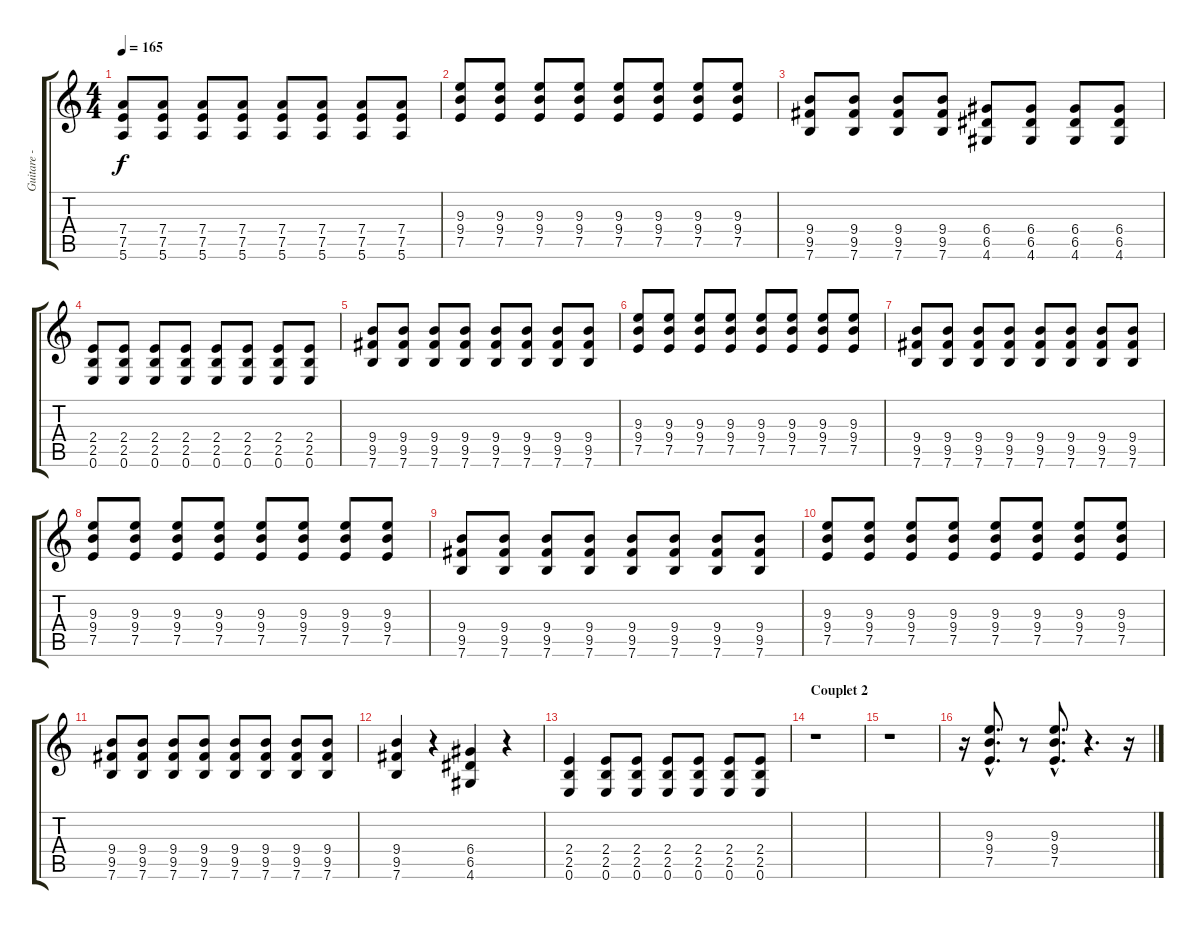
\track ("Guitare - Yann" "Guitare - ") {instrument distortionguitar}
\staff {score tabs}
\tuning (E4 B3 G3 D3 A2 E2) {hide}
\ts (4 4)
\tempo 165
\clef g2
\ks c
(7.4 7.5 5.6).8{dy f} (7.4 7.5 5.6).8 (7.4 7.5 5.6).8 (7.4 7.5 5.6).8 (7.4 7.5 5.6).8 (7.4 7.5 5.6).8 (7.4 7.5 5.6).8 (7.4 7.5 5.6).8 |
(9.3 9.4 7.5).8 (9.3 9.4 7.5).8 (9.3 9.4 7.5).8 (9.3 9.4 7.5).8 (9.3 9.4 7.5).8 (9.3 9.4 7.5).8 (9.3 9.4 7.5).8 (9.3 9.4 7.5).8 |
(9.4 9.5 7.6).8 (9.4 9.5 7.6).8 (9.4 9.5 7.6).8 (9.4 9.5 7.6).8 (6.4 6.5 4.6).8 (6.4 6.5 4.6).8 (6.4 6.5 4.6).8 (6.4 6.5 4.6).8 |
(2.4 2.5 0.6).8 (2.4 2.5 0.6).8 (2.4 2.5 0.6).8 (2.4 2.5 0.6).8 (2.4 2.5 0.6).8 (2.4 2.5 0.6).8 (2.4 2.5 0.6).8 (2.4 2.5 0.6).8 |
(9.4 9.5 7.6).8 (9.4 9.5 7.6).8 (9.4 9.5 7.6).8 (9.4 9.5 7.6).8 (9.4 9.5 7.6).8 (9.4 9.5 7.6).8 (9.4 9.5 7.6).8 (9.4 9.5 7.6).8 |
(9.3 9.4 7.5).8 (9.3 9.4 7.5).8 (9.3 9.4 7.5).8 (9.3 9.4 7.5).8 (9.3 9.4 7.5).8 (9.3 9.4 7.5).8 (9.3 9.4 7.5).8 (9.3 9.4 7.5).8 |
(9.4 9.5 7.6).8 (9.4 9.5 7.6).8 (9.4 9.5 7.6).8 (9.4 9.5 7.6).8 (9.4 9.5 7.6).8 (9.4 9.5 7.6).8 (9.4 9.5 7.6).8 (9.4 9.5 7.6).8 |
(9.3 9.4 7.5).8 (9.3 9.4 7.5).8 (9.3 9.4 7.5).8 (9.3 9.4 7.5).8 (9.3 9.4 7.5).8 (9.3 9.4 7.5).8 (9.3 9.4 7.5).8 (9.3 9.4 7.5).8 |
(9.4 9.5 7.6).8 (9.4 9.5 7.6).8 (9.4 9.5 7.6).8 (9.4 9.5 7.6).8 (9.4 9.5 7.6).8 (9.4 9.5 7.6).8 (9.4 9.5 7.6).8 (9.4 9.5 7.6).8 |
(9.3 9.4 7.5).8 (9.3 9.4 7.5).8 (9.3 9.4 7.5).8 (9.3 9.4 7.5).8 (9.3 9.4 7.5).8 (9.3 9.4 7.5).8 (9.3 9.4 7.5).8 (9.3 9.4 7.5).8 |
(9.4 9.5 7.6).8 (9.4 9.5 7.6).8 (9.4 9.5 7.6).8 (9.4 9.5 7.6).8 (9.4 9.5 7.6).8 (9.4 9.5 7.6).8 (9.4 9.5 7.6).8 (9.4 9.5 7.6).8 |
(9.4 9.5 7.6).4 r.4 (6.4 6.5 4.6).4 r.4 |
(2.4 2.5 0.6).4 (2.4 2.5 0.6).8 (2.4 2.5 0.6).8 (2.4 2.5 0.6).8 (2.4 2.5 0.6).8 (2.4 2.5 0.6).8 (2.4 2.5 0.6).8 |
\section ("" "Couplet 2")
r.1 |
r.1 |
r.16 (9.3{hac} 9.4{hac} 7.5{hac}).8{d} r.8 (9.3{hac} 9.4{hac} 7.5{hac}).8{d} r.4{d} r.16
